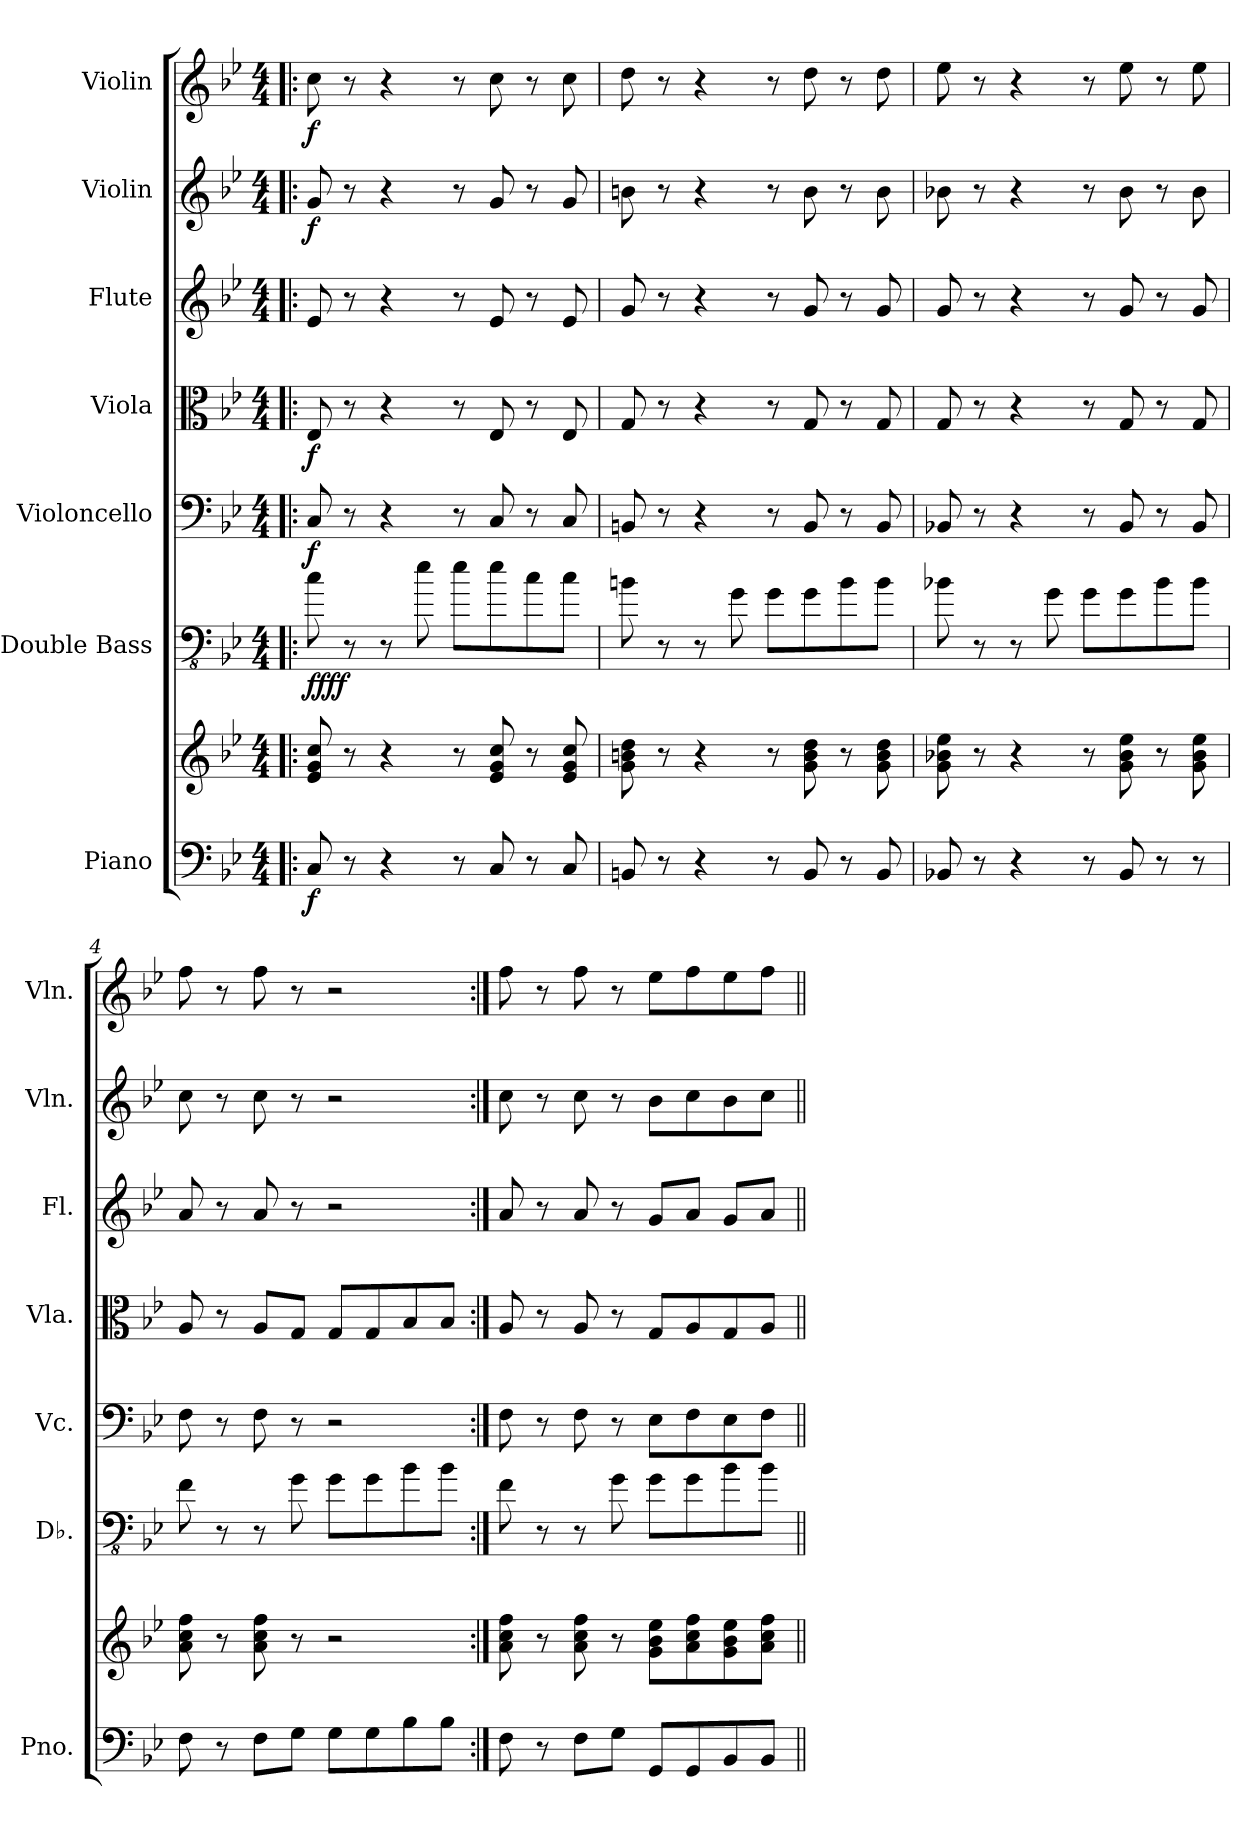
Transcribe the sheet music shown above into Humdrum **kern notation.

**kern	**kern	**dynam	**kern	**dynam	**kern	**dynam	**kern	**dynam	**kern	**kern	**dynam	**kern	**dynam
*part7	*part7	*part7	*part6	*part6	*part5	*part5	*part4	*part4	*part3	*part2	*part2	*part1	*part1
*staff8	*staff7	*staff7/8	*staff6	*staff6	*staff5	*staff5	*staff4	*staff4	*staff3	*staff2	*staff2	*staff1	*staff1
*I"Piano	*	*	*I"Double Bass	*	*I"Violoncello	*	*I"Viola	*	*I"Flute	*I"Violin	*	*I"Violin	*
*I'Pno.	*	*	*I'Db.	*	*I'Vc.	*	*I'Vla.	*	*I'Fl.	*I'Vln.	*	*I'Vln.	*
*clefF4	*clefG2	*	*clefFv4	*	*clefF4	*	*clefC3	*	*clefG2	*clefG2	*	*clefG2	*
*	*	*	*ITrd7c12	*	*	*	*	*	*	*	*	*	*
*k[b-e-]	*k[b-e-]	*	*k[b-e-]	*	*k[b-e-]	*	*k[b-e-]	*	*k[b-e-]	*k[b-e-]	*	*k[b-e-]	*
*M4/4	*M4/4	*	*M4/4	*	*M4/4	*	*M4/4	*	*M4/4	*M4/4	*	*M4/4	*
*MM144	*MM144	*	*MM144	*	*MM144	*	*MM144	*	*MM144	*MM144	*	*MM144	*
=1!|:	=1!|:	=1!|:	=1!|:	=1!|:	=1!|:	=1!|:	=1!|:	=1!|:	=1!|:	=1!|:	=1!|:	=1!|:	=1!|:
!	!	!LO:DY:b=2	!	!LO:DY:b	!	!	!	!	!	!	!	!	!
!	!	!	!	!LO:DY:n=1:b	!	!	!	!	!	!	!	!	!
!	!	!	!	!LO:DY:n=2:b	!	!	!	!	!	!	!	!	!
!	!	!	!	!LO:DY:n=3:b	!	!LO:DY:b	!	!LO:DY:b	!	!	!LO:DY:b	!	!LO:DY:b
8C/	8e-/ 8g/ 8cc/	f	8C\	f f f f	8C/	f	8E-/	f	8e-/	8g/	f	8cc\	f
8r	8r	.	8r	.	8r	.	8r	.	8r	8r	.	8r	.
4r	4r	.	8r	.	4r	.	4r	.	4r	4r	.	4r	.
.	.	.	8E-\	.	.	.	.	.	.	.	.	.	.
8r	8r	.	8E-\L	.	8r	.	8r	.	8r	8r	.	8r	.
8C/	8e-/ 8g/ 8cc/	.	8E-\	.	8C/	.	8E-/	.	8e-/	8g/	.	8cc\	.
8r	8r	.	8C\	.	8r	.	8r	.	8r	8r	.	8r	.
8C/	8e-/ 8g/ 8cc/	.	8C\J	.	8C/	.	8E-/	.	8e-/	8g/	.	8cc\	.
=2	=2	=2	=2	=2	=2	=2	=2	=2	=2	=2	=2	=2	=2
8BBn/	8g\ 8bn\ 8dd\	.	8BBn\	.	8BBn/	.	8G/	.	8g/	8bn\	.	8dd\	.
8r	8r	.	8r	.	8r	.	8r	.	8r	8r	.	8r	.
4r	4r	.	8r	.	4r	.	4r	.	4r	4r	.	4r	.
.	.	.	8GG\	.	.	.	.	.	.	.	.	.	.
8r	8r	.	8GG\L	.	8r	.	8r	.	8r	8r	.	8r	.
8BB/	8g\ 8b\ 8dd\	.	8GG\	.	8BB/	.	8G/	.	8g/	8b\	.	8dd\	.
8r	8r	.	8BB\	.	8r	.	8r	.	8r	8r	.	8r	.
8BB/	8g\ 8b\ 8dd\	.	8BB\J	.	8BB/	.	8G/	.	8g/	8b\	.	8dd\	.
=3	=3	=3	=3	=3	=3	=3	=3	=3	=3	=3	=3	=3	=3
8BB-X/	8g\ 8b-X\ 8ee-\	.	8BB-X\	.	8BB-X/	.	8G/	.	8g/	8b-X\	.	8ee-\	.
8r	8r	.	8r	.	8r	.	8r	.	8r	8r	.	8r	.
4r	4r	.	8r	.	4r	.	4r	.	4r	4r	.	4r	.
.	.	.	8GG\	.	.	.	.	.	.	.	.	.	.
8r	8r	.	8GG\L	.	8r	.	8r	.	8r	8r	.	8r	.
8BB-/	8g\ 8b-\ 8ee-\	.	8GG\	.	8BB-/	.	8G/	.	8g/	8b-\	.	8ee-\	.
8r	8r	.	8BB-\	.	8r	.	8r	.	8r	8r	.	8r	.
8r	8g\ 8b-\ 8ee-\	.	8BB-\J	.	8BB-/	.	8G/	.	8g/	8b-\	.	8ee-\	.
!!LO:PB:g=z
=4	=4	=4	=4	=4	=4	=4	=4	=4	=4	=4	=4	=4	=4
8F\	8a\ 8cc\ 8ff\	.	8FF\	.	8F\	.	8A/	.	8a/	8cc\	.	8ff\	.
8r	8r	.	8r	.	8r	.	8r	.	8r	8r	.	8r	.
8F\L	8a\ 8cc\ 8ff\	.	8r	.	8F\	.	8A/L	.	8a/	8cc\	.	8ff\	.
8G\J	8r	.	8GG\	.	8r	.	8G/J	.	8r	8r	.	8r	.
8G\L	2r	.	8GG\L	.	2r	.	8G/L	.	2r	2r	.	2r	.
8G\	.	.	8GG\	.	.	.	8G/	.	.	.	.	.	.
8B-\	.	.	8BB-\	.	.	.	8B-/	.	.	.	.	.	.
8B-\J	.	.	8BB-\J	.	.	.	8B-/J	.	.	.	.	.	.
=5:|!	=5:|!	=5:|!	=5:|!	=5:|!	=5:|!	=5:|!	=5:|!	=5:|!	=5:|!	=5:|!	=5:|!	=5:|!	=5:|!
8F\	8a\ 8cc\ 8ff\	.	8FF\	.	8F\	.	8A/	.	8a/	8cc\	.	8ff\	.
8r	8r	.	8r	.	8r	.	8r	.	8r	8r	.	8r	.
8F\L	8a\ 8cc\ 8ff\	.	8r	.	8F\	.	8A/	.	8a/	8cc\	.	8ff\	.
8G\J	8r	.	8GG\	.	8r	.	8r	.	8r	8r	.	8r	.
8GG/L	8g\ 8b-\ 8ee-\L	.	8GG\L	.	8E-\L	.	8G/L	.	8g/L	8b-\L	.	8ee-\L	.
8GG/	8a\ 8cc\ 8ff\	.	8GG\	.	8F\	.	8A/	.	8a/J	8cc\	.	8ff\	.
8BB-/	8g\ 8b-\ 8ee-\	.	8BB-\	.	8E-\	.	8G/	.	8g/L	8b-\	.	8ee-\	.
8BB-/J	8a\ 8cc\ 8ff\J	.	8BB-\J	.	8F\J	.	8A/J	.	8a/J	8cc\J	.	8ff\J	.
=||	=||	=||	=||	=||	=||	=||	=||	=||	=||	=||	=||	=||	=||
*-	*-	*-	*-	*-	*-	*-	*-	*-	*-	*-	*-	*-	*-
